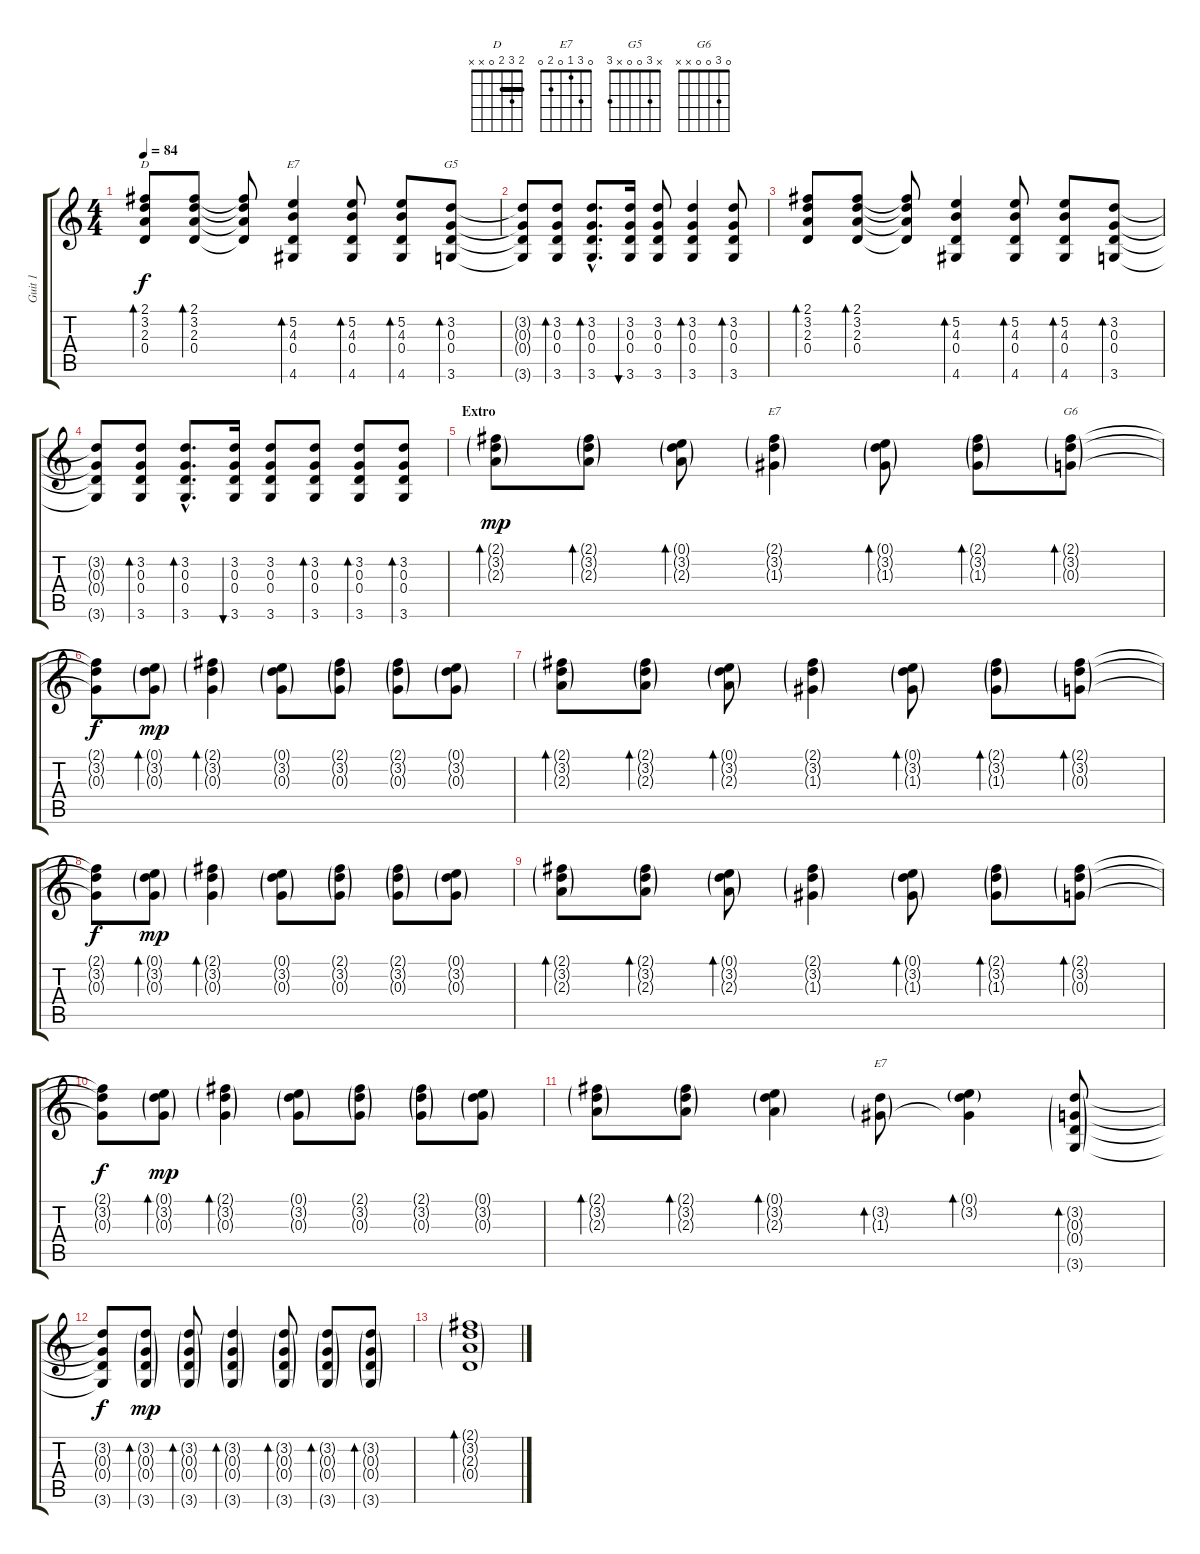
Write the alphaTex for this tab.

\track ("Guit 1" "Guit 1") {instrument electricguitarjazz}
\staff {score tabs}
\tuning (E4 B3 G3 D3 A2 E2) {hide}
\chord ("D" 2 3 2 0 x x) {barre 2}
\chord ("E7" x 5 4 0 x 4)
\chord ("G5" x 3 0 0 x 3)
\chord ("E7" 0 3 1 x x x)
\chord ("G6" 0 3 0 0 x x)
\chord ("E7" 0 3 1 0 2 0)
\ts (4 4)
\tempo 84
\clef g2
\ks c
(2.1 3.2 2.3 0.4).8{bd 30 ch "D" dy f} (2.1 3.2 2.3 0.4).8{bd 30} (2.1{t} 3.2{t} 2.3{t} 0.4{t}).8 (5.2 4.3 0.4 4.6).4{bd 30 ch "E7"} (5.2 4.3 0.4 4.6).8{bd 30} (5.2 4.3 0.4 4.6).8{bd 30} (3.2 0.3 0.4 3.6).8{bd 30 ch "G5"} |
(3.2{t} 0.3{t} 0.4{t} 3.6{t}).8 (3.2 0.3 0.4 3.6).8{bd 30} (3.2{hac} 0.3{hac} 0.4{hac} 3.6{hac}).8{d bd 30} (3.2 0.3 0.4 3.6).16{bu 30} (3.2 0.3 0.4 3.6).8 (3.2 0.3 0.4 3.6).4{bd 30} (3.2 0.3 0.4 3.6).8{bd 30} |
(2.1 3.2 2.3 0.4).8{bd 30} (2.1 3.2 2.3 0.4).8{bd 30} (2.1{t} 3.2{t} 2.3{t} 0.4{t}).8 (5.2 4.3 0.4 4.6).4{bd 30} (5.2 4.3 0.4 4.6).8{bd 30} (5.2 4.3 0.4 4.6).8{bd 30} (3.2 0.3 0.4 3.6).8{bd 30} |
(3.2{t} 0.3{t} 0.4{t} 3.6{t}).8 (3.2 0.3 0.4 3.6).8{bd 30} (3.2{hac} 0.3{hac} 0.4{hac} 3.6{hac}).8{d bd 30} (3.2 0.3 0.4 3.6).16{bu 30} (3.2 0.3 0.4 3.6).8 (3.2 0.3 0.4 3.6).8{bd 30} (3.2 0.3 0.4 3.6).8{bd 30} (3.2 0.3 0.4 3.6).8{bd 30} |
\section ("" "Extro")
(2.1{g} 3.2{g} 2.3{g}).8{bd 30 dy mp} (2.1{g} 3.2{g} 2.3{g}).8{bd 30} (0.1{g} 3.2{g} 2.3{g}).8{bd 30} (2.1{g} 3.2{g} 1.3{g}).4{ch "E7"} (0.1{g} 3.2{g} 1.3{g}).8{bd 30} (2.1{g} 3.2{g} 1.3{g}).8{bd 30} (2.1{g} 3.2{g} 0.3{g}).8{bd 30 ch "G6"} |
(2.1{t} 3.2{t} 0.3{t}).8{dy f} (0.1{g} 3.2{g} 0.3{g}).8{bd 30 dy mp} (2.1{g} 3.2{g} 0.3{g}).4{bd 30} (0.1{g} 3.2{g} 0.3{g}).8 (2.1{g} 3.2{g} 0.3{g}).8 (2.1{g} 3.2{g} 0.3{g}).8 (0.1{g} 3.2{g} 0.3{g}).8 |
(2.1{g} 3.2{g} 2.3{g}).8{bd 30} (2.1{g} 3.2{g} 2.3{g}).8{bd 30} (0.1{g} 3.2{g} 2.3{g}).8{bd 30} (2.1{g} 3.2{g} 1.3{g}).4 (0.1{g} 3.2{g} 1.3{g}).8{bd 30} (2.1{g} 3.2{g} 1.3{g}).8{bd 30} (2.1{g} 3.2{g} 0.3{g}).8{bd 30} |
(2.1{t} 3.2{t} 0.3{t}).8{dy f} (0.1{g} 3.2{g} 0.3{g}).8{bd 30 dy mp} (2.1{g} 3.2{g} 0.3{g}).4{bd 30} (0.1{g} 3.2{g} 0.3{g}).8 (2.1{g} 3.2{g} 0.3{g}).8 (2.1{g} 3.2{g} 0.3{g}).8 (0.1{g} 3.2{g} 0.3{g}).8 |
(2.1{g} 3.2{g} 2.3{g}).8{bd 30} (2.1{g} 3.2{g} 2.3{g}).8{bd 30} (0.1{g} 3.2{g} 2.3{g}).8{bd 30} (2.1{g} 3.2{g} 1.3{g}).4 (0.1{g} 3.2{g} 1.3{g}).8{bd 30} (2.1{g} 3.2{g} 1.3{g}).8{bd 30} (2.1{g} 3.2{g} 0.3{g}).8{bd 30} |
(2.1{t} 3.2{t} 0.3{t}).8{dy f} (0.1{g} 3.2{g} 0.3{g}).8{bd 30 dy mp} (2.1{g} 3.2{g} 0.3{g}).4{bd 30} (0.1{g} 3.2{g} 0.3{g}).8 (2.1{g} 3.2{g} 0.3{g}).8 (2.1{g} 3.2{g} 0.3{g}).8 (0.1{g} 3.2{g} 0.3{g}).8 |
(2.1{g} 3.2{g} 2.3{g}).8{bd 30} (2.1{g} 3.2{g} 2.3{g}).8{bd 30} (0.1{g} 3.2{g} 2.3{g}).4{bd 30} (3.2{g} 1.3{g}).8{bd 30 ch "E7"} (0.1{g} 3.2{g} 1.3{t}).4{bd 30} (3.2{g} 0.3{g} 0.4{g} 3.6{g}).8{bd 30} |
(3.2{t} 0.3{t} 0.4{t} 3.6{t}).8{dy f} (3.2{g} 0.3{g} 0.4{g} 3.6{g}).8{bd 30 dy mp} (3.2{g} 0.3{g} 0.4{g} 3.6{g}).8{bd 30} (3.2{g} 0.3{g} 0.4{g} 3.6{g}).4{bd 30} (3.2{g} 0.3{g} 0.4{g} 3.6{g}).8{bd 30} (3.2{g} 0.3{g} 0.4{g} 3.6{g}).8{bd 30} (3.2{g} 0.3{g} 0.4{g} 3.6{g}).8{bd 30} |
(2.1{g} 3.2{g} 2.3{g} 0.4{g}).1{bd 30}
